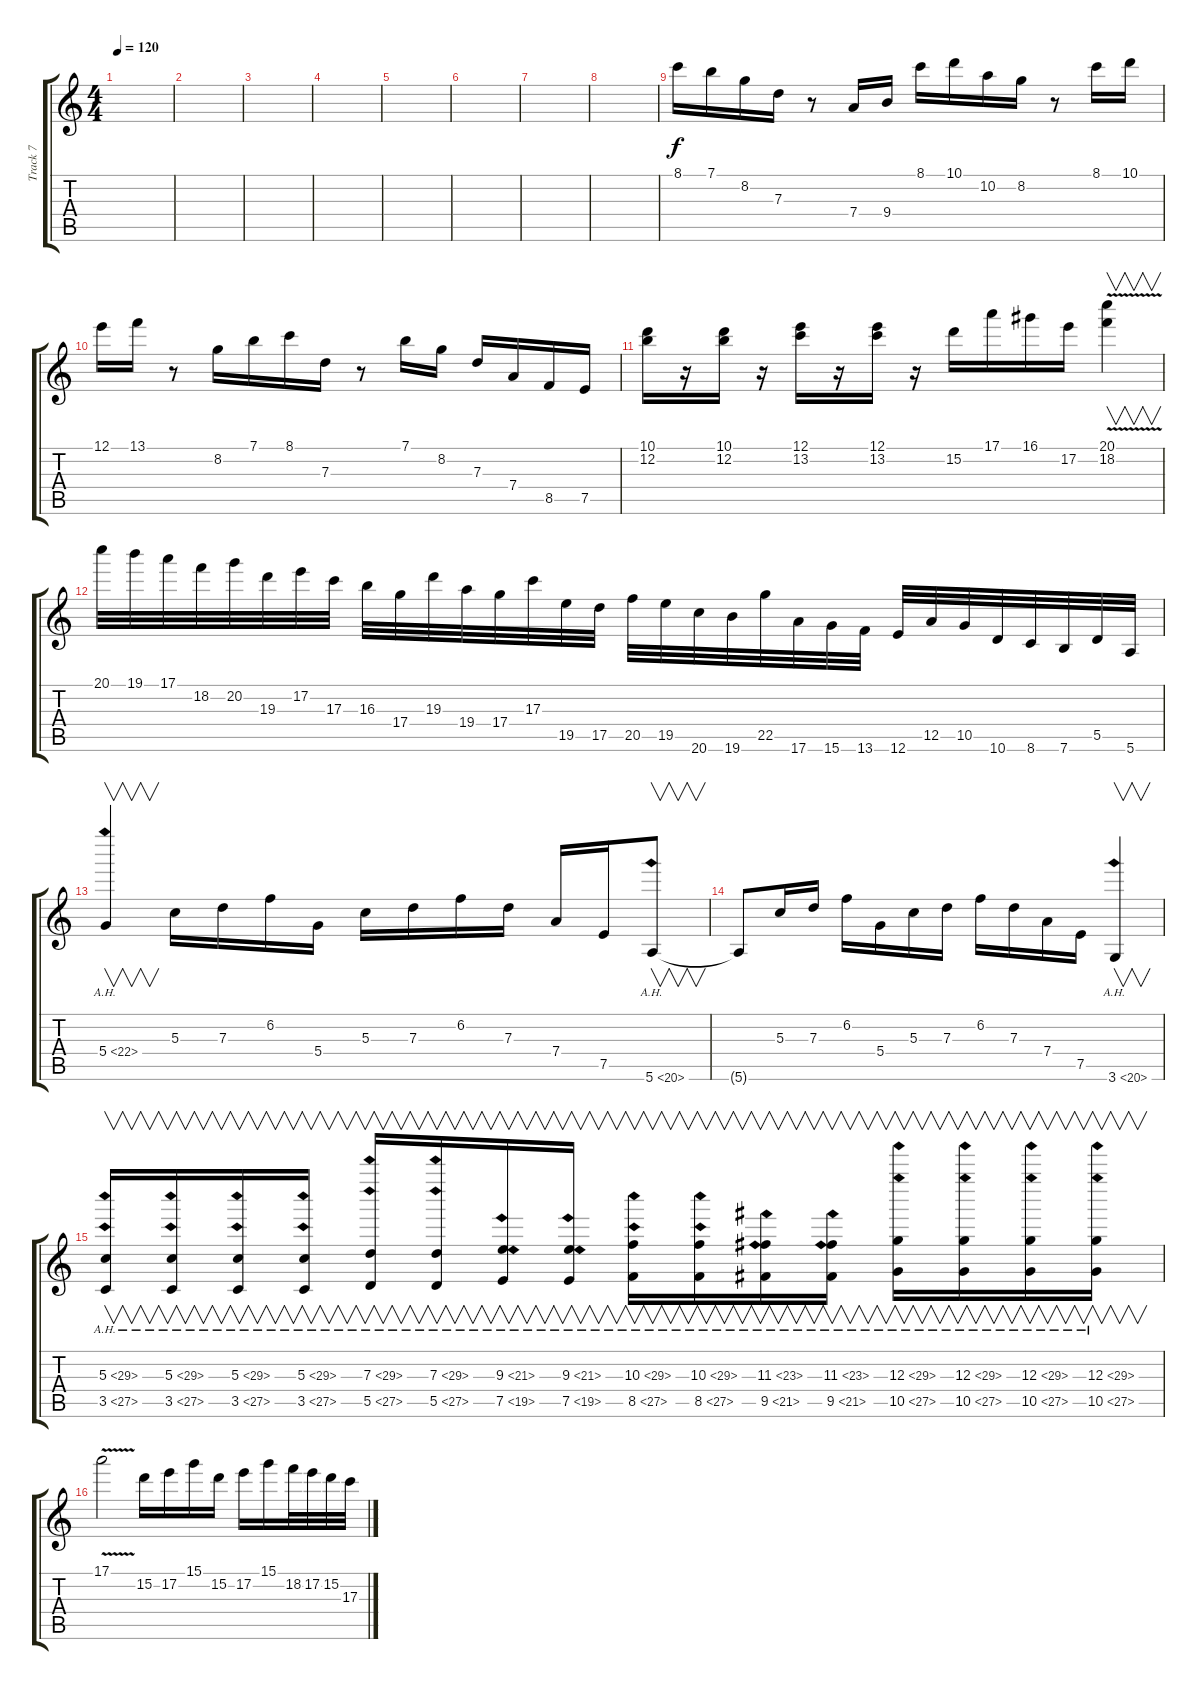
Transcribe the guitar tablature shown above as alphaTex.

\track ("Track 7" "Track 7") {instrument distortionguitar}
\staff {score tabs}
\tuning (E4 B3 G3 D3 A2 E2) {hide}
\ts (4 4)
\tempo 120
\clef g2
\ks c
|
|
|
|
|
|
|
|
8.1.16 7.1.16 8.2.16 7.3.16 r.8 7.4.16 9.4.16 8.1.16 10.1.16 10.2.16 8.2.16 r.8 8.1.16 10.1.16 |
12.1.16 13.1.16 r.8 8.2.16 7.1.16 8.1.16 7.3.16 r.8 7.1.16 8.2.16 7.3.16 7.4.16 8.5.16 7.5.16 |
(10.1 12.2).16 r.16 (10.1 12.2).16 r.16 (12.1 13.2).16 r.16 (12.1 13.2).16 r.16 15.2.16 17.1.16 16.1.16 17.2.16 (20.1{v} 18.2{v}).4{v} |
20.1.32 19.1.32 17.1.32 18.2.32 20.2.32 19.3.32 17.2.32 17.3.32 16.3.32 17.4.32 19.3.32 19.4.32 17.4.32 17.3.32 19.5.32 17.5.32 20.5.32 19.5.32 20.6.32 19.6.32 22.5.32 17.6.32 15.6.32 13.6.32 12.6.32 12.5.32 10.5.32 10.6.32 8.6.32 7.6.32 5.5.32 5.6.32 |
5.4{ah 17}.4{v} 5.3.16 7.3.16 6.2.16 5.4.16 5.3.16 7.3.16 6.2.16 7.3.16 7.4.16 7.5.16 5.6{ah 15}.8{v} |
5.6{t}.8 5.3.16 7.3.16 6.2.16 5.4.16 5.3.16 7.3.16 6.2.16 7.3.16 7.4.16 7.5.16 3.6{ah 17}.4{v} |
(5.3{ah 24} 3.5{ah 24}).16{v} (5.3{ah 24} 3.5{ah 24}).16{v} (5.3{ah 24} 3.5{ah 24}).16{v} (5.3{ah 24} 3.5{ah 24}).16{v} (7.3{ah 22} 5.5{ah 22}).16{v} (7.3{ah 22} 5.5{ah 22}).16{v} (9.3{ah 12} 7.5{ah 12}).16{v} (9.3{ah 12} 7.5{ah 12}).16{v} (10.3{ah 19} 8.5{ah 19}).16{v} (10.3{ah 19} 8.5{ah 19}).16{v} (11.3{ah 12} 9.5{ah 12}).16{v} (11.3{ah 12} 9.5{ah 12}).16{v} (12.3{ah 17} 10.5{ah 17}).16{v} (12.3{ah 17} 10.5{ah 17}).16{v} (12.3{ah 17} 10.5{ah 17}).16{v} (12.3{ah 17} 10.5{ah 17}).16{v} |
17.1{v}.2 15.2.16 17.2.16 15.1.16 15.2.16 17.2.16 15.1.16 18.2.32 17.2.32 15.2.32 17.3.32
